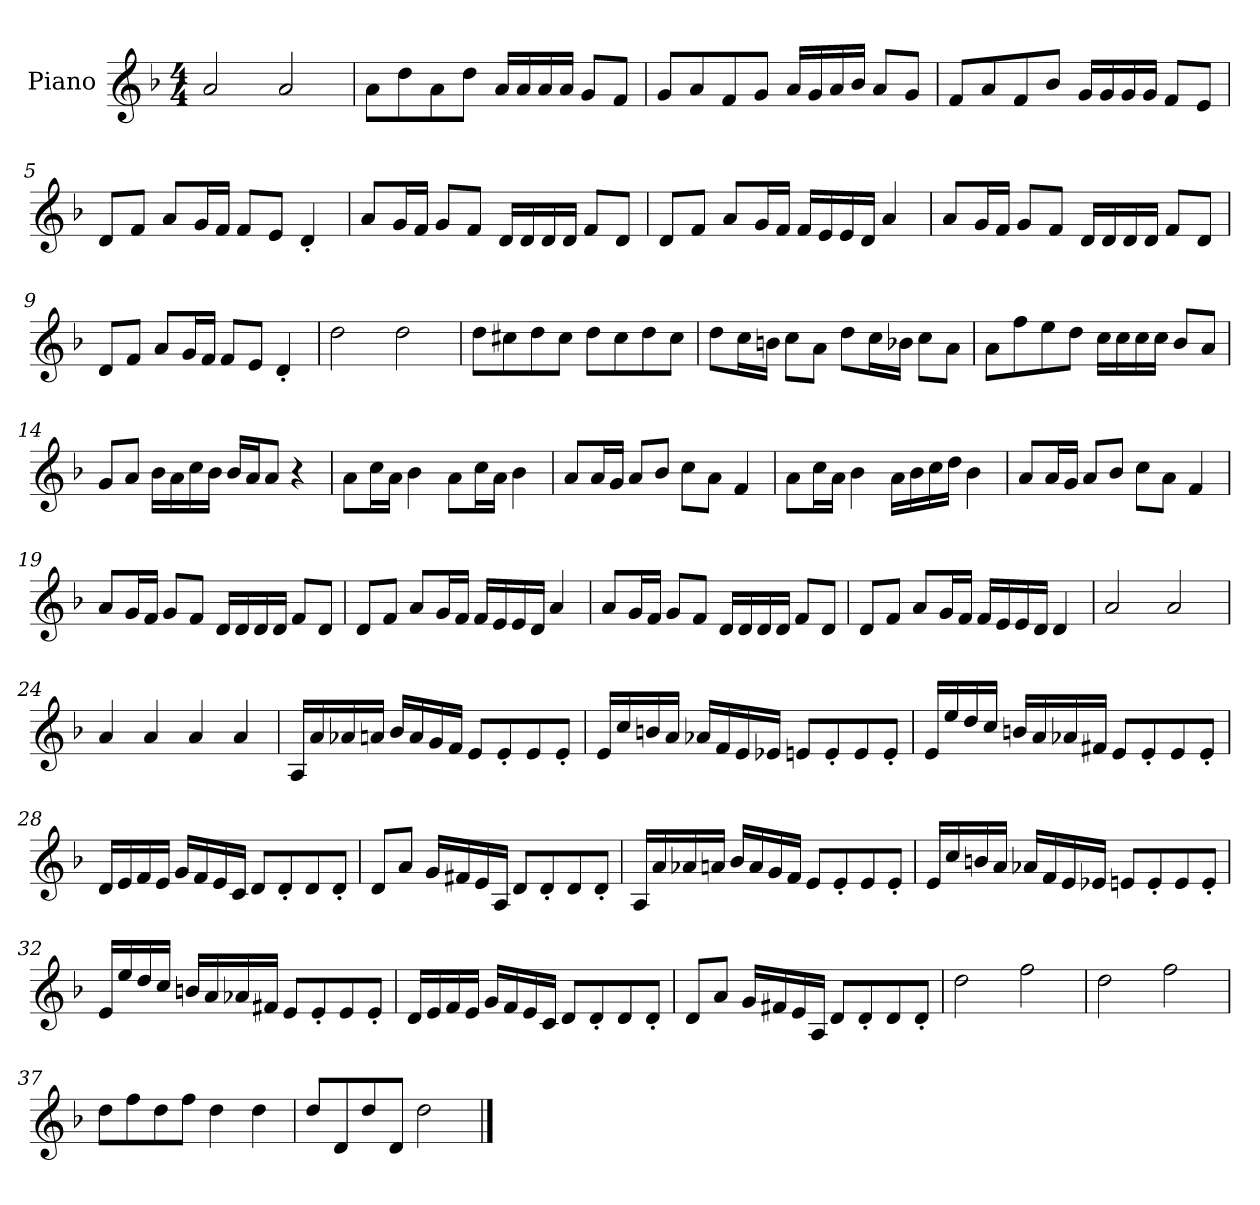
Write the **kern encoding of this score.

**kern
*part1
*staff1
*I"Piano
*I'P-no
*clefG2
*k[b-]
*M4/4
*MM90
=1
2a/
2a/
=2
8a\L
8dd\
8a\
8dd\J
16a/LL
16a/
16a/
16a/JJ
8g/L
8f/J
=3
8g/L
8a/
8f/
8g/J
16a/LL
16g/
16a/
16b-/JJ
8a/L
8g/J
=4
8f/L
8a/
8f/
8b-/J
16g/LL
16g/
16g/
16g/JJ
8f/L
8e/J
=5
8d/L
8f/J
8a/L
16g/L
16f/JJ
8f/L
8e/J
4d'/
!!LO:LB:g=z
=6
8a/L
16g/L
16f/JJ
8g/L
8f/J
16d/LL
16d/
16d/
16d/JJ
8f/L
8d/J
=7
8d/L
8f/J
8a/L
16g/L
16f/JJ
16f/LL
16e/
16e/
16d/JJ
4a/
=8
8a/L
16g/L
16f/JJ
8g/L
8f/J
16d/LL
16d/
16d/
16d/JJ
8f/L
8d/J
=9
8d/L
8f/J
8a/L
16g/L
16f/JJ
8f/L
8e/J
4d'/
=10
2dd\
2dd\
!!LO:LB:g=z
=11
8dd\L
8cc#X\
8dd\
8cc#\J
8dd\L
8cc#\
8dd\
8cc#\J
=12
8dd\L
16cc\L
16bn\JJ
8cc\L
8a\J
8dd\L
16cc\L
16b-X\JJ
8cc\L
8a\J
=13
8a\L
8ff\
8ee\
8dd\J
16cc\LL
16cc\
16cc\
16cc\JJ
8b-/L
8a/J
=14
8g/L
8a/J
16b-\LL
16a\
16cc\
16b-\JJ
16b-/LL
16a/J
8a/J
4r
!!LO:LB:g=z
=15
8a\L
16cc\L
16a\JJ
4b-\
8a\L
16cc\L
16a\JJ
4b-\
=16
8a/L
16a/L
16g/JJ
8a/L
8b-/J
8cc\L
8a\J
4f/
=17
8a\L
16cc\L
16a\JJ
4b-\
16a\LL
16b-\
16cc\
16dd\JJ
4b-\
=18
8a/L
16a/L
16g/JJ
8a/L
8b-/J
8cc\L
8a\J
4f/
=19
8a/L
16g/L
16f/JJ
8g/L
8f/J
16d/LL
16d/
16d/
16d/JJ
8f/L
8d/J
!!LO:LB:g=z
=20
8d/L
8f/J
8a/L
16g/L
16f/JJ
16f/LL
16e/
16e/
16d/JJ
4a/
=21
8a/L
16g/L
16f/JJ
8g/L
8f/J
16d/LL
16d/
16d/
16d/JJ
8f/L
8d/J
=22
8d/L
8f/J
8a/L
16g/L
16f/JJ
16f/LL
16e/
16e/
16d/JJ
4d/
=23
2a/
2a/
=24
4a/
4a/
4a/
4a/
!!LO:LB:g=z
=25
16A/LL
16a/
16a-X/
16an/JJ
16b-/LL
16a/
16g/
16f/JJ
8e/L
8e'/
8e/
8e'/J
=26
16e/LL
16cc/
16bn/
16a/JJ
16a-X/LL
16f/
16e/
16e-X/JJ
8en/L
8e'/
8e/
8e'/J
=27
16e/LL
16ee/
16dd/
16cc/JJ
16bn/LL
16a/
16a-X/
16f#X/JJ
8e/L
8e'/
8e/
8e'/J
!!LO:LB:g=z
=28
16d/LL
16e/
16f/
16e/JJ
16g/LL
16f/
16e/
16c/JJ
8d/L
8d'/
8d/
8d'/J
=29
8d/L
8a/J
16g/LL
16f#X/
16e/
16A/JJ
8d/L
8d'/
8d/
8d'/J
=30
16A/LL
16a/
16a-X/
16an/JJ
16b-/LL
16a/
16g/
16f/JJ
8e/L
8e'/
8e/
8e'/J
!!LO:LB:g=z
=31
16e/LL
16cc/
16bn/
16a/JJ
16a-X/LL
16f/
16e/
16e-X/JJ
8en/L
8e'/
8e/
8e'/J
=32
16e/LL
16ee/
16dd/
16cc/JJ
16bn/LL
16a/
16a-X/
16f#X/JJ
8e/L
8e'/
8e/
8e'/J
=33
16d/LL
16e/
16f/
16e/JJ
16g/LL
16f/
16e/
16c/JJ
8d/L
8d'/
8d/
8d'/J
!!LO:LB:g=z
=34
8d/L
8a/J
16g/LL
16f#X/
16e/
16A/JJ
8d/L
8d'/
8d/
8d'/J
=35
2dd\
2ff\
=36
2dd\
2ff\
=37
8dd\L
8ff\
8dd\
8ff\J
4dd\
4dd\
=38
8dd/L
8d/
8dd/
8d/J
2dd\
==
*-
